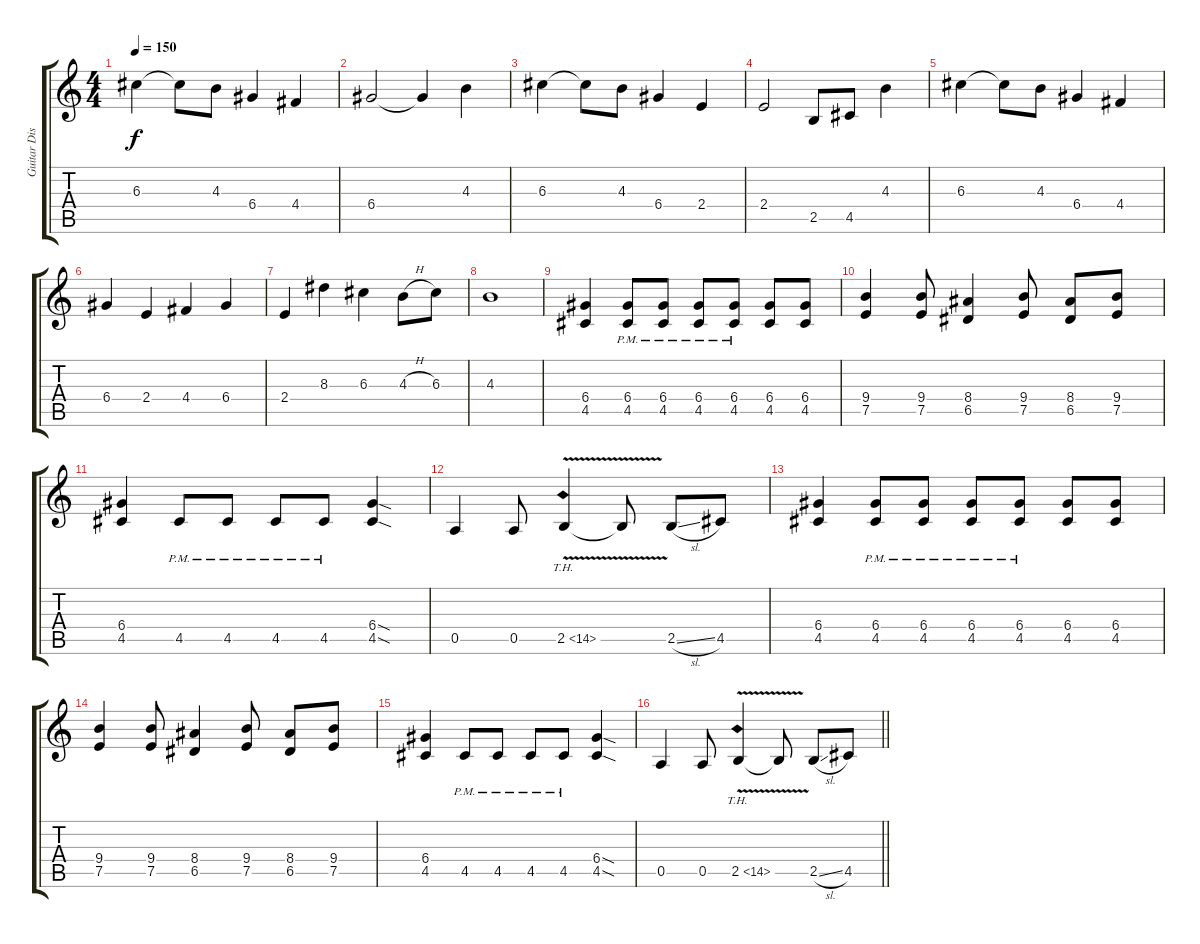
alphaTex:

\track ("Guitar Dist 2" "Guitar Dis") {instrument distortionguitar}
\staff {score tabs}
\tuning (E4 B3 G3 D3 A2 E2) {hide}
\ts (4 4)
\tempo 150
\clef g2
\ks c
6.3.4{dy f} 6.3{t}.8 4.3.8 6.4.4 4.4.4 |
6.4.2 6.4{t}.4 4.3.4 |
6.3.4 6.3{t}.8 4.3.8 6.4.4 2.4.4 |
2.4.2 2.5.8 4.5.8 4.3.4 |
6.3.4 6.3{t}.8 4.3.8 6.4.4 4.4.4 |
6.4.4 2.4.4 4.4.4 6.4.4 |
2.4.4 8.3.4 6.3.4 4.3{h}.8 6.3.8 |
4.3.1 |
(6.4 4.5).4 (6.4{pm} 4.5{pm}).8 (6.4{pm} 4.5{pm}).8 (6.4{pm} 4.5{pm}).8 (6.4{pm} 4.5{pm}).8 (6.4 4.5).8 (6.4 4.5).8 |
(9.4 7.5).4 (9.4 7.5).8 (8.4 6.5).4 (9.4 7.5).8 (8.4 6.5).8 (9.4 7.5).8 |
(6.4 4.5).4 4.5{pm}.8 4.5{pm}.8 4.5{pm}.8 4.5{pm}.8 (6.4{sod} 4.5{sod}).4 |
0.5.4 0.5.8 2.5{th 12 v}.4 2.5{t}.8 2.5{sl}.8 4.5.8 |
(6.4 4.5).4 (6.4{pm} 4.5{pm}).8 (6.4{pm} 4.5{pm}).8 (6.4{pm} 4.5{pm}).8 (6.4{pm} 4.5{pm}).8 (6.4 4.5).8 (6.4 4.5).8 |
(9.4 7.5).4 (9.4 7.5).8 (8.4 6.5).4 (9.4 7.5).8 (8.4 6.5).8 (9.4 7.5).8 |
(6.4 4.5).4 4.5{pm}.8 4.5{pm}.8 4.5{pm}.8 4.5{pm}.8 (6.4{sod} 4.5{sod}).4 |
\barLineRight lightlight
0.5.4 0.5.8 2.5{th 12 v}.4 2.5{t}.8 2.5{sl}.8 4.5.8
